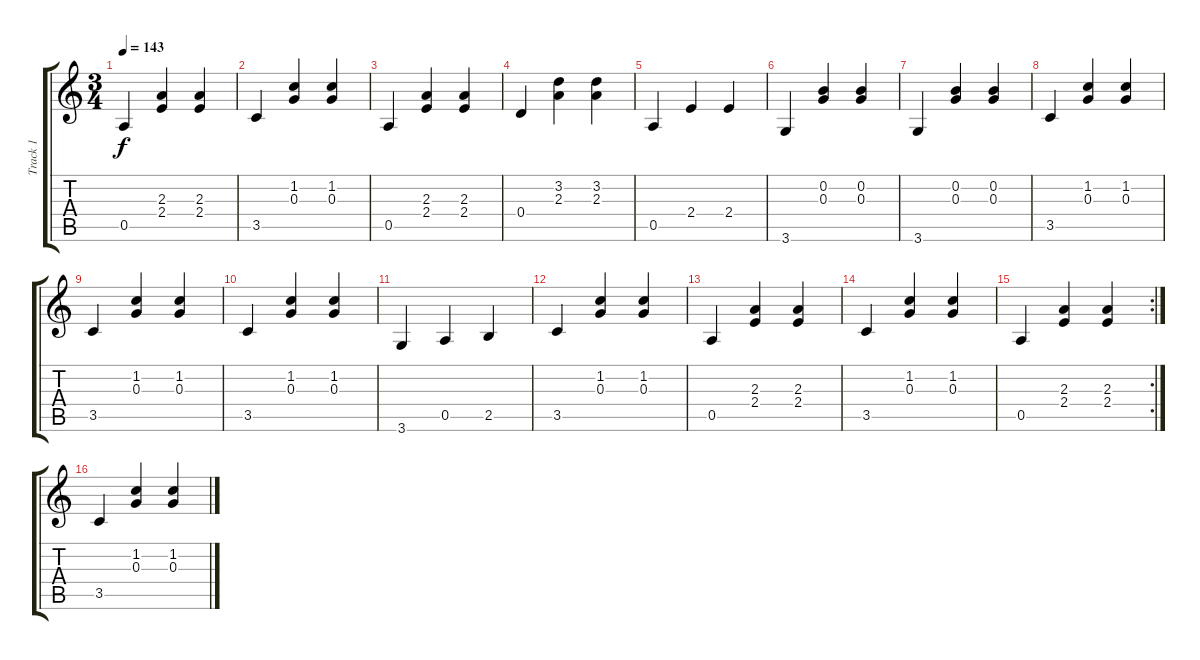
\track ("Track 1" "Track 1") {instrument acousticguitarsteel}
\staff {score tabs}
\tuning (E4 B3 G3 D3 A2 E2) {hide}
\ts (3 4)
\tempo 143
\clef g2
\ks c
0.5.4{dy f} (2.3 2.4).4 (2.3 2.4).4 |
3.5.4 (1.2 0.3).4 (1.2 0.3).4 |
0.5.4 (2.3 2.4).4 (2.3 2.4).4 |
0.4.4 (3.2 2.3).4 (3.2 2.3).4 |
0.5.4 2.4.4 2.4.4 |
3.6.4 (0.2 0.3).4 (0.2 0.3).4 |
3.6.4 (0.2 0.3).4 (0.2 0.3).4 |
3.5.4 (1.2 0.3).4 (1.2 0.3).4 |
3.5.4 (1.2 0.3).4 (1.2 0.3).4 |
3.5.4 (1.2 0.3).4 (1.2 0.3).4 |
3.6.4 0.5.4 2.5.4 |
3.5.4 (1.2 0.3).4 (1.2 0.3).4 |
0.5.4 (2.3 2.4).4 (2.3 2.4).4 |
3.5.4 (1.2 0.3).4 (1.2 0.3).4 |
\rc 2
0.5.4 (2.3 2.4).4 (2.3 2.4).4 |
3.5.4 (1.2 0.3).4 (1.2 0.3).4
